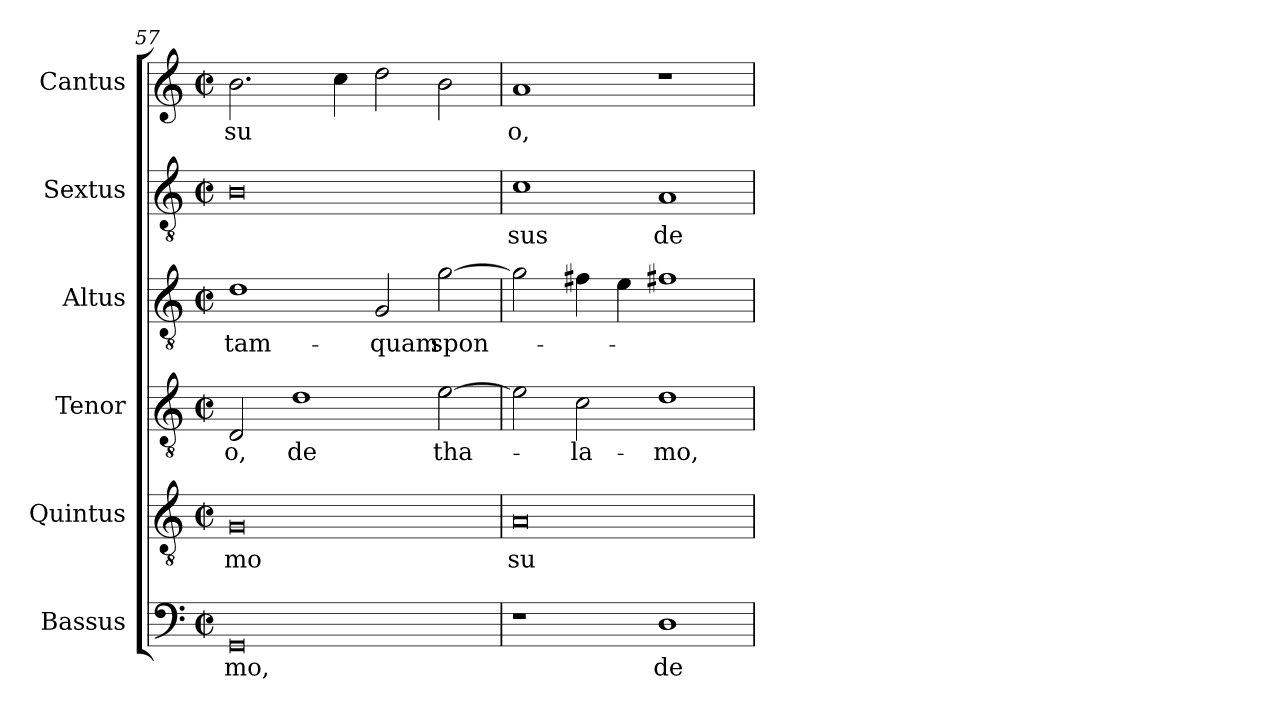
**kern	**text	**kern	**text	**kern	**text	**kern	**text	**kern	**text	**kern	**text
*part6	*part6	*part5	*part5	*part4	*part4	*part3	*part3	*part2	*part2	*part1	*part1
*staff6	*staff6	*staff5	*staff5	*staff4	*staff4	*staff3	*staff3	*staff2	*staff2	*staff1	*staff1
*I"Bassus	*	*I"Quintus	*	*I"Tenor	*	*I"Altus	*	*I"Sextus	*	*I"Cantus	*
*clefF4	*	*clefGv2	*	*clefGv2	*	*clefGv2	*	*clefGv2	*	*clefG2	*
*	*	*k[]	*	*	*	*	*	*	*	*	*
*	*	*C:	*	*	*	*	*	*	*	*	*
*M2/2	*	*M2/2	*	*M2/2	*	*M2/2	*	*M2/2	*	*M2/2	*
*met(c|)	*	*met(c|)	*	*met(c|)	*	*met(c|)	*	*met(c|)	*	*met(c|)	*
=57	=57	=57	=57	=57	=57	=57	=57	=57	=57	=57	=57
!	!LO:LY:b:cj	!	!LO:LY:b:cj	!	!LO:LY:b:cj	!	!LO:LY:b:cj	!	!	!	!LO:LY:b:cj
0GG	mo,	0G	-mo	2D/	-o,	1d	tam-	0B	.	2.b\	su
!	!	!	!	!	!LO:LY:b:cj	!	!	!	!	!	!
.	.	.	.	1d	de	.	.	.	.	.	.
.	.	.	.	.	.	.	.	.	.	4cc\	.
!	!	!	!	!	!	!	!LO:LY:b:cj	!	!	!	!
.	.	.	.	.	.	2G/	-quam	.	.	2dd\	.
!	!	!	!	!	!LO:LY:b	!	!LO:LY:b	!	!	!	!
.	.	.	.	[>2e\	tha-	[>2g\	spon-	.	.	2b\	.
=58	=58	=58	=58	=58	=58	=58	=58	=58	=58	=58	=58
!	!	!	!LO:LY:b:cj	!	!	!	!	!	!LO:LY:b:cj	!	!LO:LY:b:cj
1r	.	0A	su-	2e\]	.	2g\]	.	1c	sus	1a	o,
!	!	!	!	!	!LO:LY:b:cj	!	!	!	!	!	!
.	.	.	.	2c\	-la-	4f#\	.	.	.	.	.
.	.	.	.	.	.	4e\	.	.	.	.	.
!	!LO:LY:b:cj	!	!	!	!LO:LY:b:cj	!	!	!	!LO:LY:b:cj	!	!
1D	de	.	.	1d	-mo,	1f#X	.	1A	de	1r	.
=	=	=	=	=	=	=	=	=	=	=	=
*-	*-	*-	*-	*-	*-	*-	*-	*-	*-	*-	*-
